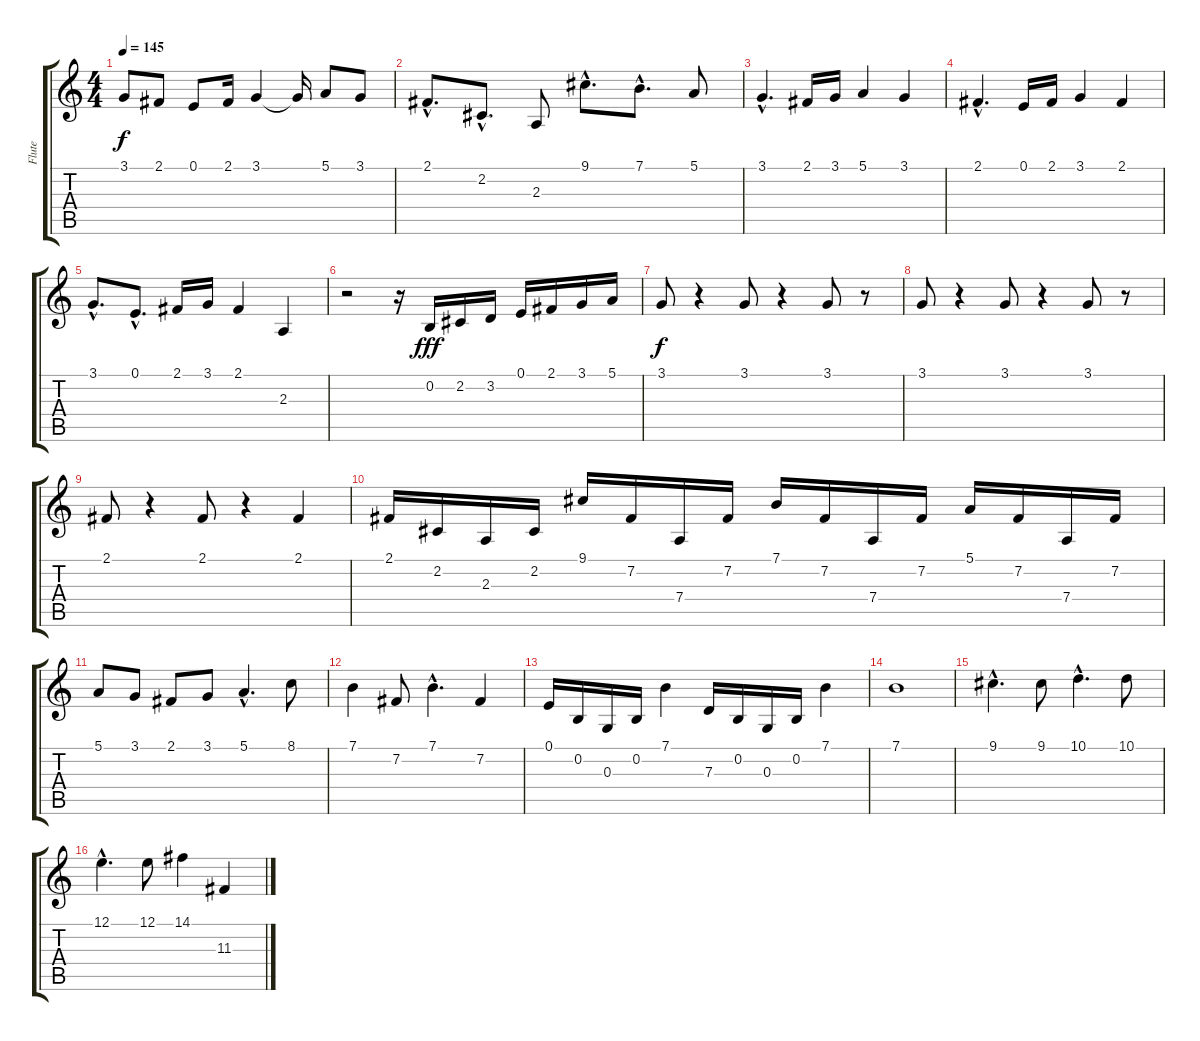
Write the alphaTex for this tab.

\track ("Flute" "Flute") {instrument flute}
\staff {score tabs}
\tuning (E4 B3 G3 D3 A2 E2) {hide}
\ts (4 4)
\tempo 145
\clef g2
\ks c
3.1.8{dy f} 2.1.8 0.1.8 2.1.16 3.1.4 3.1{t}.16 5.1.8 3.1.8 |
2.1{hac}.8{d} 2.2{hac}.8{d} 2.3.8 9.1{hac}.8{d} 7.1{hac}.8{d} 5.1.8 |
3.1{hac}.4{d} 2.1.16 3.1.16 5.1.4 3.1.4 |
2.1{hac}.4{d} 0.1.16 2.1.16 3.1.4 2.1.4 |
3.1{hac}.8{d} 0.1{hac}.8{d} 2.1.16 3.1.16 2.1.4 2.3.4 |
r.2 r.16 0.2.16{dy fff} 2.2.16 3.2.16 0.1.16 2.1.16 3.1.16 5.1.16 |
3.1.8{dy f} r.4 3.1.8 r.4 3.1.8 r.8 |
3.1.8 r.4 3.1.8 r.4 3.1.8 r.8 |
2.1.8 r.4 2.1.8 r.4 2.1.4 |
2.1.16 2.2.16 2.3.16 2.2.16 9.1.16 7.2.16 7.4.16 7.2.16 7.1.16 7.2.16 7.4.16 7.2.16 5.1.16 7.2.16 7.4.16 7.2.16 |
5.1.8 3.1.8 2.1.8 3.1.8 5.1{hac}.4{d} 8.1.8 |
7.1.4 7.2.8 7.1{hac}.4{d} 7.2.4 |
0.1.16 0.2.16 0.3.16 0.2.16 7.1.4 7.3.16 0.2.16 0.3.16 0.2.16 7.1.4 |
7.1.1 |
9.1{hac}.4{d} 9.1.8 10.1{hac}.4{d} 10.1.8 |
12.1{hac}.4{d} 12.1.8 14.1.4 11.3.4
